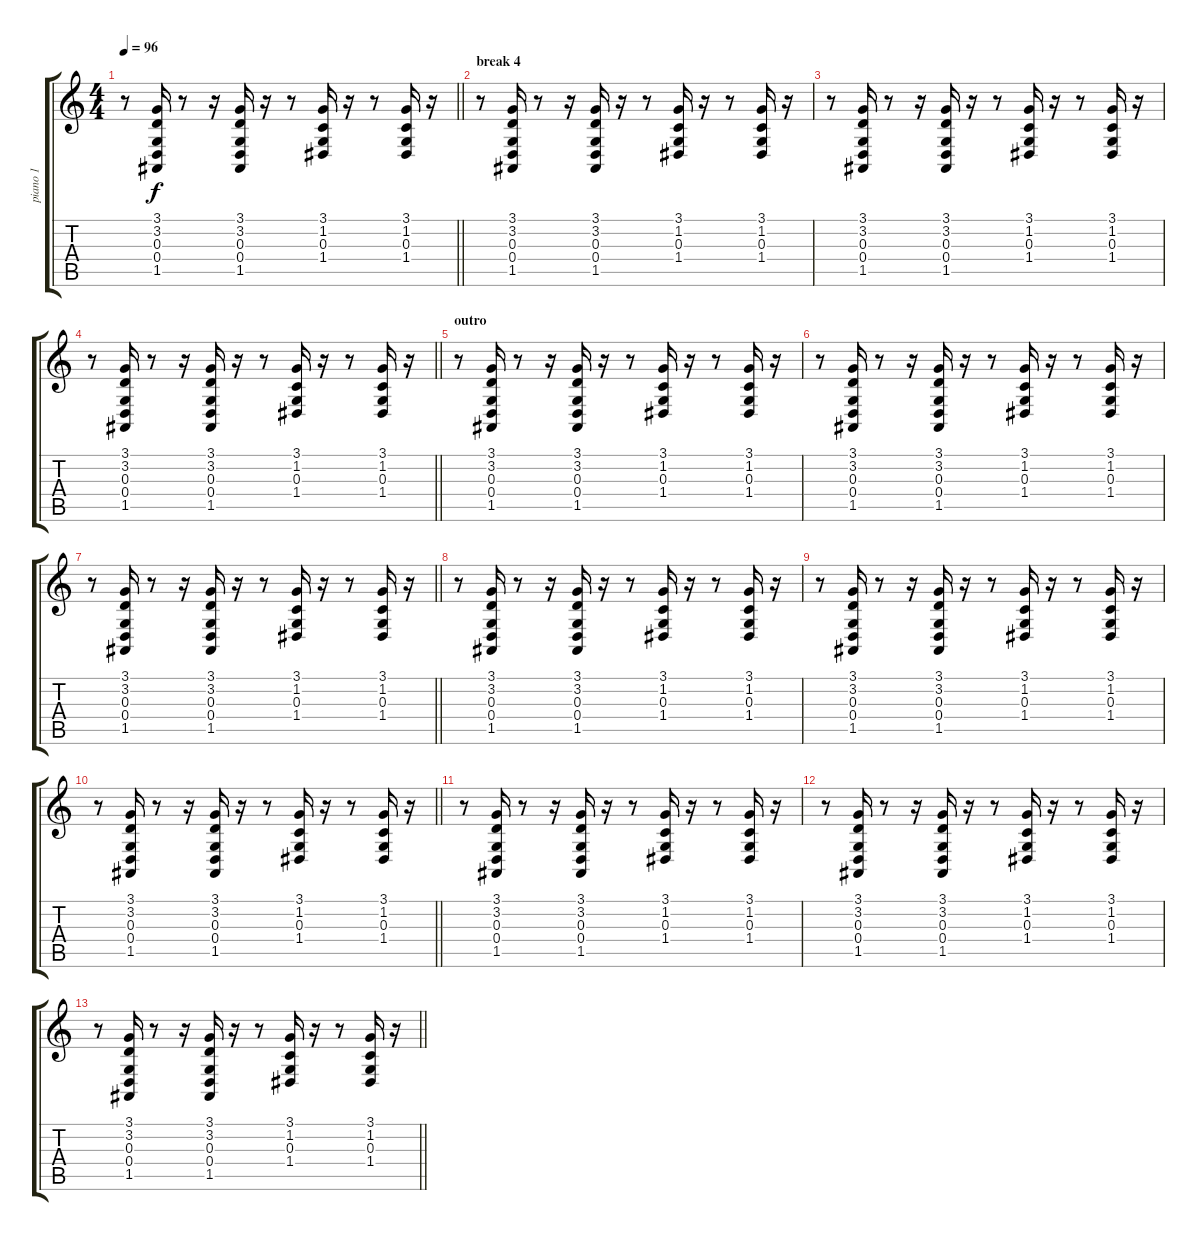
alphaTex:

\track ("piano 1" "piano 1") {instrument acousticgrandpiano}
\staff {score tabs}
\tuning (E4 B3 G3 D3 A2 E2) {hide}
\ts (4 4)
\tempo 96
\clef g2
\barLineRight lightlight
\ks c
r.8{dy f} (3.1 3.2 0.3 0.4 1.5).16 r.8 r.16 (3.1 3.2 0.3 0.4 1.5).16 r.16 r.8 (3.1 1.2 0.3 1.4).16 r.16 r.8 (3.1 1.2 0.3 1.4).16 r.16 |
\section ("" "break 4")
r.8 (3.1 3.2 0.3 0.4 1.5).16 r.8 r.16 (3.1 3.2 0.3 0.4 1.5).16 r.16 r.8 (3.1 1.2 0.3 1.4).16 r.16 r.8 (3.1 1.2 0.3 1.4).16 r.16 |
r.8 (3.1 3.2 0.3 0.4 1.5).16 r.8 r.16 (3.1 3.2 0.3 0.4 1.5).16 r.16 r.8 (3.1 1.2 0.3 1.4).16 r.16 r.8 (3.1 1.2 0.3 1.4).16 r.16 |
\barLineRight lightlight
r.8 (3.1 3.2 0.3 0.4 1.5).16 r.8 r.16 (3.1 3.2 0.3 0.4 1.5).16 r.16 r.8 (3.1 1.2 0.3 1.4).16 r.16 r.8 (3.1 1.2 0.3 1.4).16 r.16 |
\section ("" "outro")
r.8 (3.1 3.2 0.3 0.4 1.5).16 r.8 r.16 (3.1 3.2 0.3 0.4 1.5).16 r.16 r.8 (3.1 1.2 0.3 1.4).16 r.16 r.8 (3.1 1.2 0.3 1.4).16 r.16 |
r.8 (3.1 3.2 0.3 0.4 1.5).16 r.8 r.16 (3.1 3.2 0.3 0.4 1.5).16 r.16 r.8 (3.1 1.2 0.3 1.4).16 r.16 r.8 (3.1 1.2 0.3 1.4).16 r.16 |
\barLineRight lightlight
r.8 (3.1 3.2 0.3 0.4 1.5).16 r.8 r.16 (3.1 3.2 0.3 0.4 1.5).16 r.16 r.8 (3.1 1.2 0.3 1.4).16 r.16 r.8 (3.1 1.2 0.3 1.4).16 r.16 |
r.8 (3.1 3.2 0.3 0.4 1.5).16 r.8 r.16 (3.1 3.2 0.3 0.4 1.5).16 r.16 r.8 (3.1 1.2 0.3 1.4).16 r.16 r.8 (3.1 1.2 0.3 1.4).16 r.16 |
r.8 (3.1 3.2 0.3 0.4 1.5).16 r.8 r.16 (3.1 3.2 0.3 0.4 1.5).16 r.16 r.8 (3.1 1.2 0.3 1.4).16 r.16 r.8 (3.1 1.2 0.3 1.4).16 r.16 |
\barLineRight lightlight
r.8 (3.1 3.2 0.3 0.4 1.5).16 r.8 r.16 (3.1 3.2 0.3 0.4 1.5).16 r.16 r.8 (3.1 1.2 0.3 1.4).16 r.16 r.8 (3.1 1.2 0.3 1.4).16 r.16 |
r.8 (3.1 3.2 0.3 0.4 1.5).16 r.8 r.16 (3.1 3.2 0.3 0.4 1.5).16 r.16 r.8 (3.1 1.2 0.3 1.4).16 r.16 r.8 (3.1 1.2 0.3 1.4).16 r.16 |
r.8 (3.1 3.2 0.3 0.4 1.5).16 r.8 r.16 (3.1 3.2 0.3 0.4 1.5).16 r.16 r.8 (3.1 1.2 0.3 1.4).16 r.16 r.8 (3.1 1.2 0.3 1.4).16 r.16 |
\barLineRight lightlight
r.8 (3.1 3.2 0.3 0.4 1.5).16 r.8 r.16 (3.1 3.2 0.3 0.4 1.5).16 r.16 r.8 (3.1 1.2 0.3 1.4).16 r.16 r.8 (3.1 1.2 0.3 1.4).16 r.16
